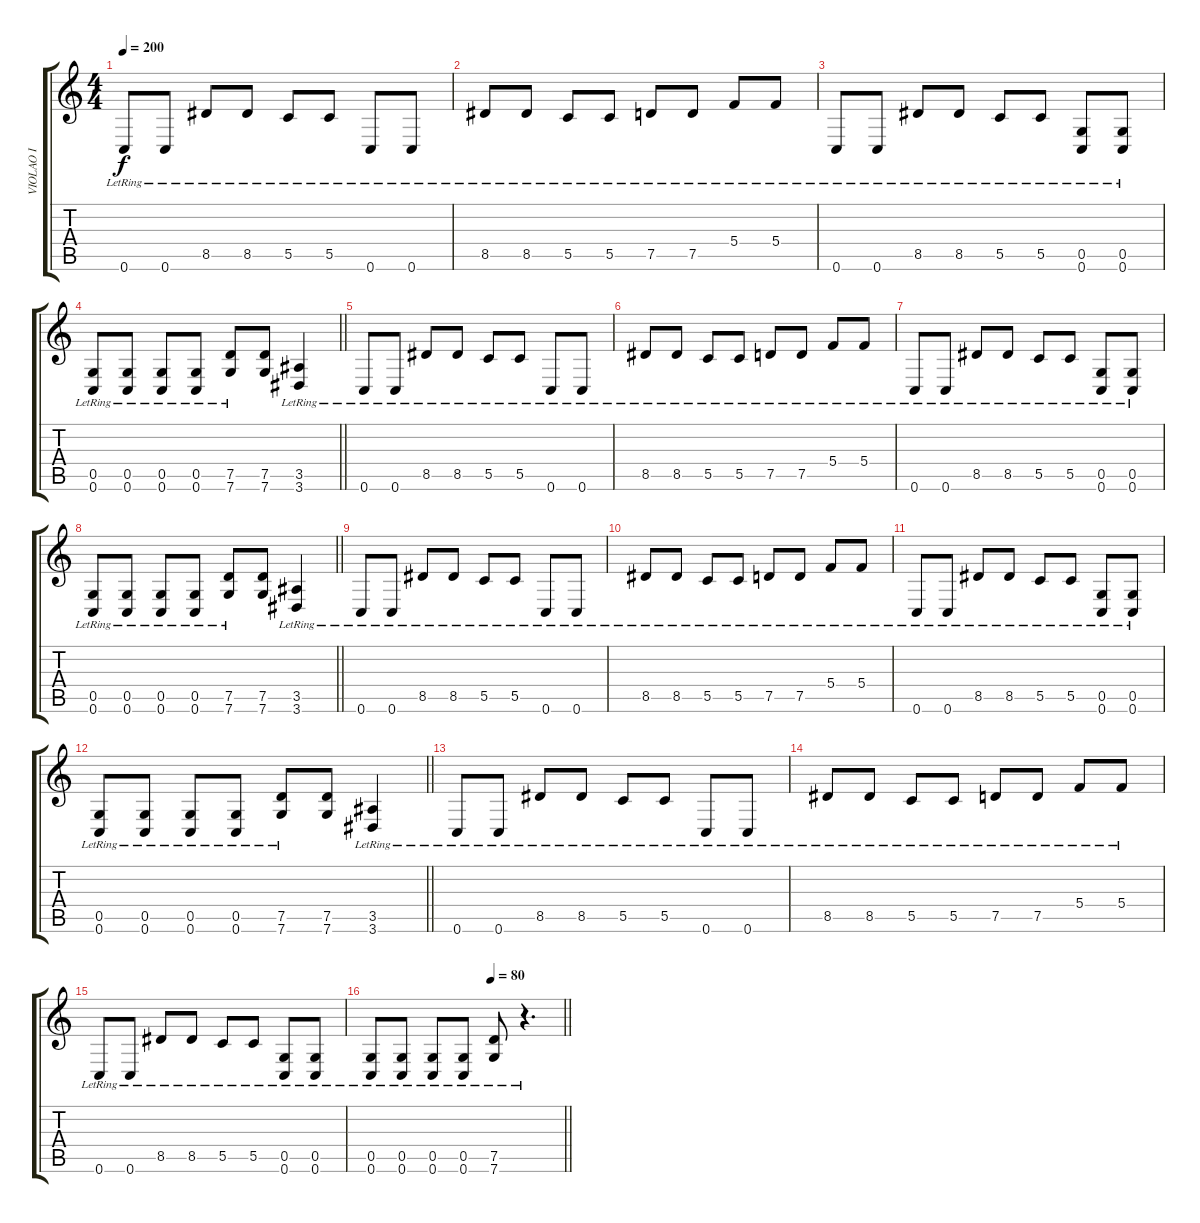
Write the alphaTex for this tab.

\track ("VIOLAO I" "VIOLAO I") {instrument acousticguitarsteel}
\staff {score tabs}
\tuning (D4 A3 F3 C3 G2 C2) {hide}
\ts (4 4)
\section ("" "")
\tempo 200
\clef g2
\ks c
0.6{lr}.8{dy f} 0.6{lr}.8 8.5{lr}.8 8.5{lr}.8 5.5{lr}.8 5.5{lr}.8 0.6{lr}.8 0.6{lr}.8 |
8.5{lr}.8 8.5{lr}.8 5.5{lr}.8 5.5{lr}.8 7.5{lr}.8 7.5{lr}.8 5.4{lr}.8 5.4{lr}.8 |
0.6{lr}.8 0.6{lr}.8 8.5{lr}.8 8.5{lr}.8 5.5{lr}.8 5.5{lr}.8 (0.5{lr} 0.6{lr}).8 (0.5{lr} 0.6{lr}).8 |
\barLineRight lightlight
(0.5{lr} 0.6{lr}).8 (0.5{lr} 0.6{lr}).8 (0.5{lr} 0.6{lr}).8 (0.5{lr} 0.6{lr}).8 (7.5{lr} 7.6{lr}).8 (7.5 7.6).8 (3.5{lr} 3.6{lr}).4 |
0.6{lr}.8 0.6{lr}.8 8.5{lr}.8 8.5{lr}.8 5.5{lr}.8 5.5{lr}.8 0.6{lr}.8 0.6{lr}.8 |
8.5{lr}.8 8.5{lr}.8 5.5{lr}.8 5.5{lr}.8 7.5{lr}.8 7.5{lr}.8 5.4{lr}.8 5.4{lr}.8 |
0.6{lr}.8 0.6{lr}.8 8.5{lr}.8 8.5{lr}.8 5.5{lr}.8 5.5{lr}.8 (0.5{lr} 0.6{lr}).8 (0.5{lr} 0.6{lr}).8 |
\barLineRight lightlight
(0.5{lr} 0.6{lr}).8 (0.5{lr} 0.6{lr}).8 (0.5{lr} 0.6{lr}).8 (0.5{lr} 0.6{lr}).8 (7.5{lr} 7.6{lr}).8 (7.5 7.6).8 (3.5{lr} 3.6{lr}).4 |
\section ("" "")
0.6{lr}.8 0.6{lr}.8 8.5{lr}.8 8.5{lr}.8 5.5{lr}.8 5.5{lr}.8 0.6{lr}.8 0.6{lr}.8 |
8.5{lr}.8 8.5{lr}.8 5.5{lr}.8 5.5{lr}.8 7.5{lr}.8 7.5{lr}.8 5.4{lr}.8 5.4{lr}.8 |
0.6{lr}.8 0.6{lr}.8 8.5{lr}.8 8.5{lr}.8 5.5{lr}.8 5.5{lr}.8 (0.5{lr} 0.6{lr}).8 (0.5{lr} 0.6{lr}).8 |
\barLineRight lightlight
(0.5{lr} 0.6{lr}).8 (0.5{lr} 0.6{lr}).8 (0.5{lr} 0.6{lr}).8 (0.5{lr} 0.6{lr}).8 (7.5{lr} 7.6{lr}).8 (7.5 7.6).8 (3.5{lr} 3.6{lr}).4 |
0.6{lr}.8 0.6{lr}.8 8.5{lr}.8 8.5{lr}.8 5.5{lr}.8 5.5{lr}.8 0.6{lr}.8 0.6{lr}.8 |
8.5{lr}.8 8.5{lr}.8 5.5{lr}.8 5.5{lr}.8 7.5{lr}.8 7.5{lr}.8 5.4{lr}.8 5.4{lr}.8 |
0.6{lr}.8 0.6{lr}.8 8.5{lr}.8 8.5{lr}.8 5.5{lr}.8 5.5{lr}.8 (0.5{lr} 0.6{lr}).8 (0.5{lr} 0.6{lr}).8 |
\tempo (80 0.625)
\barLineRight lightlight
(0.5{lr} 0.6{lr}).8 (0.5{lr} 0.6{lr}).8 (0.5{lr} 0.6{lr}).8 (0.5{lr} 0.6{lr}).8 (7.5{lr} 7.6{lr}).8 r.4{d}
